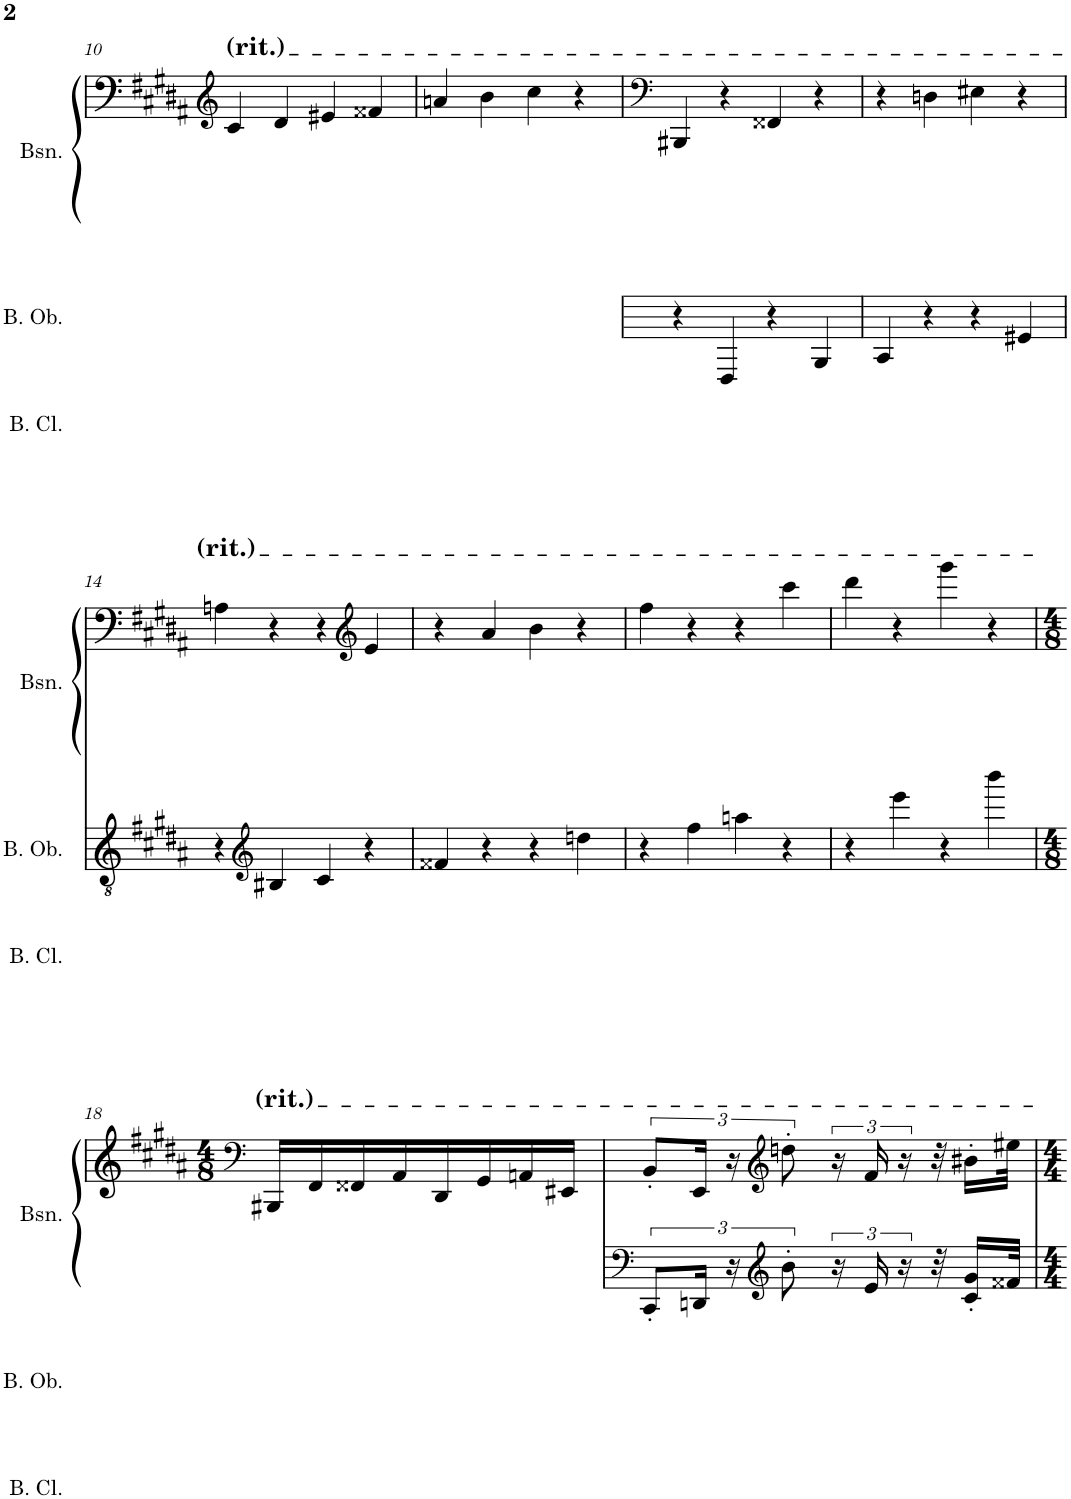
**kern	**kern	**kern	**kern
*part3	*part2	*part1	*part1
*staff4	*staff3	*staff2	*staff1
*I"Bass Clarinet	*I"Bass Oboe	*I"Bassoon	*
*I'B. Cl.	*I'B. Ob.	*I'Bsn.	*
!!LO:PB:g=z
*clefG2	*clefGv2	*clefG2	*clefG2
*Trd1c2	*	*	*
*k[b-e-a-d-g-]	*k[f#c#g#d#a#]	*k[f#c#g#d#a#]	*k[f#c#g#d#a#]
*M4/4	*M4/4	*M4/4	*M4/4
=10	=10	=10	=10
1r	1r	1r	4c#/
.	.	.	4d#/
.	.	.	4e#X/
.	.	.	4f##X/
=11	=11	=11	=11
1r	1r	1r	4an/
.	.	.	4b\
.	.	.	4cc#\
.	.	.	4r
=12	=12	=12	=12
*	*	*	*clefF4
1r	4r	1r	4BBB#X/
.	4DD#/	.	4r
.	4r	.	4FF##X/
.	4GG#/	.	4r
=13	=13	=13	=13
1r	4AA#/	1r	4r
.	4r	.	4Dn\
.	4r	.	4E#X\
.	4E#X/	.	4r
!!LO:LB:g=z
=14	=14	=14	=14
1r	4r	1r	4An\
*	*clefG2	*	*
.	4B#X/	.	4r
.	4c#/	.	4r
*	*	*	*clefG2
.	4r	.	4e/
=15	=15	=15	=15
1r	4f##X/	1r	4r
.	4r	.	4a#/
.	4r	.	4b\
.	4ddn\	.	4r
=16	=16	=16	=16
1r	4r	1r	4ff#\
.	4ff#\	.	4r
.	4aan\	.	4r
.	4r	.	4ccc#\
=17	=17	=17	=17
1r	4r	1r	4ddd#\
.	4eee\	.	4r
.	4r	.	4ggg#\
.	4bbb\	.	4r
!!LO:LB:g=z
=18	=18	=18	=18
*	*	*	*clefF4
*M4/8	*M4/8	*M4/8	*M4/8
2r	2r	2r	16BBB#X/LL
.	.	.	16FF#/
.	.	.	16FF##X/
.	.	.	16AA#/
.	.	.	16DD#/
.	.	.	16GG#/
.	.	.	16AAn/
.	.	.	16EE#X/JJ
=19	=19	=19	=19
*	*	*clefF4	*
2r	2r	12CC#'/L	12BB'/L
.	.	24DDn/Jk	24EE/Jk
.	.	24r	24r
*	*	*clefG2	*clefG2
.	.	12b'\	12ddn'\
.	.	24r	24r
.	.	24e/	24f#/
.	.	24r	24r
.	.	32r	32r
.	.	16c#/' 16g#/'LL	16b#X'\LL
.	.	32f##X/JJk	32ee#X\JJk
=	=	=	=
*-	*-	*-	*-
